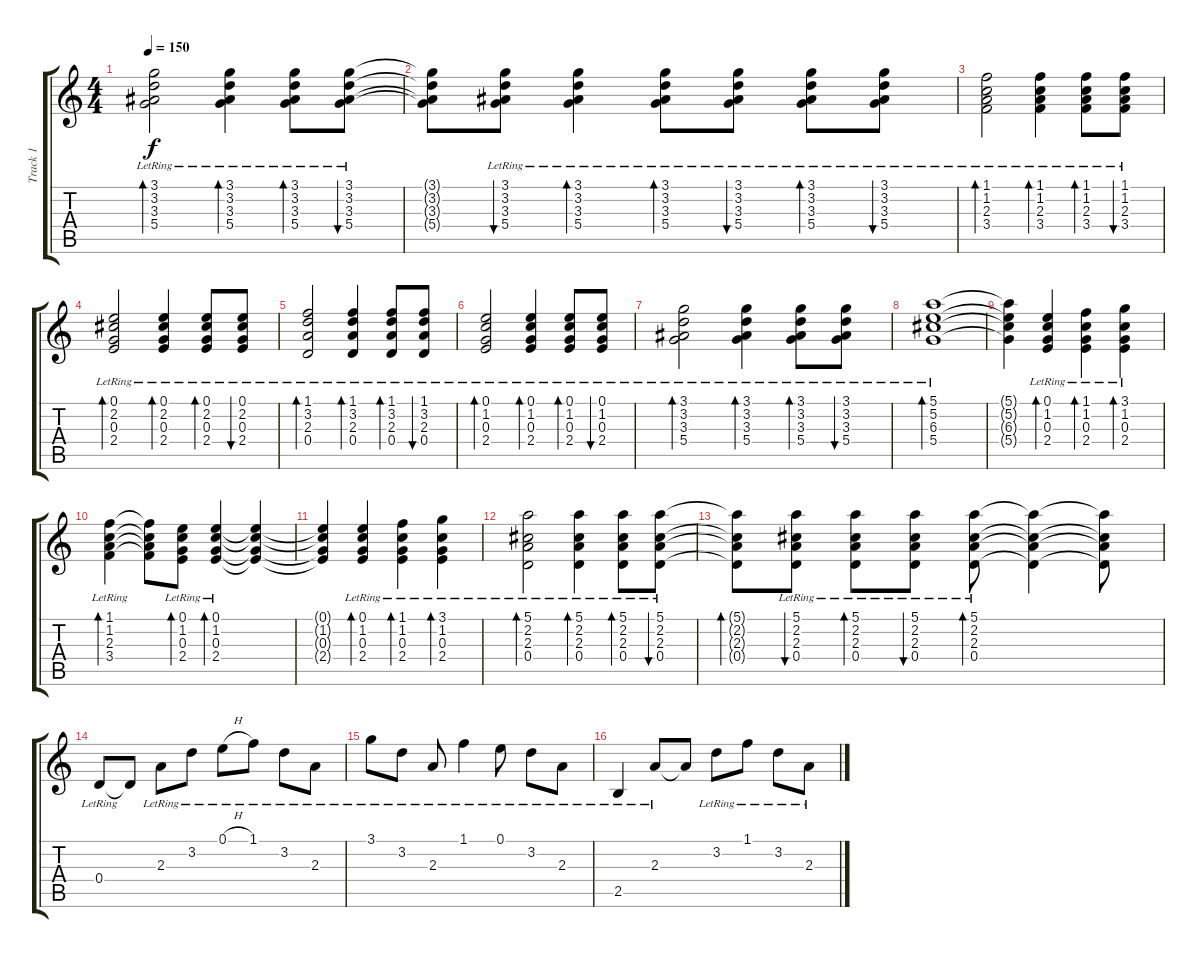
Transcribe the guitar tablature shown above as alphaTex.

\track ("Track 1" "Track 1") {instrument acousticguitarsteel}
\staff {score tabs}
\tuning (E4 B3 G3 D3 A2 E2) {hide}
\ts (4 4)
\tempo 150
\clef g2
\ks c
(3.1{lr} 3.2{lr} 3.3{lr} 5.4{lr}).2{bd 60 dy f} (3.1{lr} 3.2{lr} 3.3{lr} 5.4{lr}).4{bd 60} (3.1{lr} 3.2{lr} 3.3{lr} 5.4{lr}).8{bd 60} (3.1{lr} 3.2{lr} 3.3{lr} 5.4{lr}).8{bu 60} |
(3.1{t} 3.2{t} 3.3{t} 5.4{t}).8 (3.1{lr} 3.2{lr} 3.3{lr} 5.4{lr}).8{bu 60} (3.1{lr} 3.2{lr} 3.3{lr} 5.4{lr}).4{bd 60} (3.1{lr} 3.2{lr} 3.3{lr} 5.4{lr}).8{bd 60} (3.1{lr} 3.2{lr} 3.3{lr} 5.4{lr}).8{bu 60} (3.1{lr} 3.2{lr} 3.3{lr} 5.4{lr}).8{bd 60} (3.1{lr} 3.2{lr} 3.3{lr} 5.4{lr}).8{bu 60} |
(1.1{lr} 1.2{lr} 2.3{lr} 3.4{lr}).2{bd 60} (1.1{lr} 1.2{lr} 2.3{lr} 3.4{lr}).4{bd 60} (1.1{lr} 1.2{lr} 2.3{lr} 3.4{lr}).8{bd 60} (1.1{lr} 1.2{lr} 2.3{lr} 3.4{lr}).8{bu 60} |
(0.1{lr} 2.2{lr} 0.3{lr} 2.4{lr}).2{bd 60} (0.1{lr} 2.2{lr} 0.3{lr} 2.4{lr}).4{bd 60} (0.1{lr} 2.2{lr} 0.3{lr} 2.4{lr}).8{bd 60} (0.1{lr} 2.2{lr} 0.3{lr} 2.4{lr}).8{bu 60} |
(1.1{lr} 3.2{lr} 2.3{lr} 0.4{lr}).2{bd 60} (1.1{lr} 3.2{lr} 2.3{lr} 0.4{lr}).4{bd 60} (1.1{lr} 3.2{lr} 2.3{lr} 0.4{lr}).8{bd 60} (1.1{lr} 3.2{lr} 2.3{lr} 0.4{lr}).8{bu 60} |
(0.1{lr} 1.2{lr} 0.3{lr} 2.4{lr}).2{bd 60} (0.1{lr} 1.2{lr} 0.3{lr} 2.4{lr}).4{bd 60} (0.1{lr} 1.2{lr} 0.3{lr} 2.4{lr}).8{bd 60} (0.1{lr} 1.2{lr} 0.3{lr} 2.4{lr}).8{bu 60} |
(3.1{lr} 3.2{lr} 3.3{lr} 5.4{lr}).2{bd 60} (3.1{lr} 3.2{lr} 3.3{lr} 5.4{lr}).4{bd 60} (3.1{lr} 3.2{lr} 3.3{lr} 5.4{lr}).8{bd 60} (3.1{lr} 3.2{lr} 3.3{lr} 5.4{lr}).8{bu 60} |
(5.1{lr} 5.2{lr} 6.3{lr} 5.4{lr}).1{bd 60} |
(5.1{t} 5.2{t} 6.3{t} 5.4{t}).4 (0.1{lr} 1.2{lr} 0.3{lr} 2.4{lr}).4{bd 60} (1.1{lr} 1.2{lr} 0.3{lr} 2.4{lr}).4{bd 60} (3.1{lr} 1.2{lr} 0.3{lr} 2.4{lr}).4{bd 60} |
(1.1{lr} 1.2{lr} 2.3{lr} 3.4{lr}).4{bd 60} (1.1{t} 1.2{t} 2.3{t} 3.4{t}).8 (0.1{lr} 1.2{lr} 0.3{lr} 2.4{lr}).8{bd 60} (0.1{lr} 1.2{lr} 0.3{lr} 2.4{lr}).4{bd 60} (0.1{t} 1.2{t} 0.3{t} 2.4{t}).4 |
(0.1{t} 1.2{t} 0.3{t} 2.4{t}).4 (0.1{lr} 1.2{lr} 0.3{lr} 2.4{lr}).4{bd 60} (1.1{lr} 1.2{lr} 0.3{lr} 2.4{lr}).4{bd 60} (3.1{lr} 1.2{lr} 0.3{lr} 2.4{lr}).4{bd 60} |
(5.1{lr} 2.2{lr} 2.3{lr} 0.4{lr}).2{bd 60} (5.1{lr} 2.2{lr} 2.3{lr} 0.4{lr}).4{bd 60} (5.1{lr} 2.2{lr} 2.3{lr} 0.4{lr}).8{bd 60} (5.1{lr} 2.2{lr} 2.3{lr} 0.4{lr}).8{bu 60} |
(5.1{t} 2.2{t} 2.3{t} 0.4{t}).8{bd 60} (5.1{lr} 2.2{lr} 2.3{lr} 0.4{lr}).8{bu 60} (5.1{lr} 2.2{lr} 2.3{lr} 0.4{lr}).8{bd 60} (5.1{lr} 2.2{lr} 2.3{lr} 0.4{lr}).8{bu 60} (5.1{lr} 2.2{lr} 2.3{lr} 0.4{lr}).8{bd 60} (5.1{t} 2.2{t} 2.3{t} 0.4{t}).4 (5.1{t} 2.2{t} 2.3{t} 0.4{t}).8 |
0.4{lr}.8 0.4{t}.8 2.3{lr}.8 3.2{lr}.8 0.1{h lr}.8 1.1{lr}.8 3.2{lr}.8 2.3{lr}.8 |
3.1{lr}.8 3.2{lr}.8 2.3{lr}.8 1.1{lr}.4 0.1{lr}.8 3.2{lr}.8 2.3{lr}.8 |
2.5{lr}.4 2.3{lr}.8 2.3{t}.8 3.2{lr}.8 1.1{lr}.8 3.2{lr}.8 2.3{lr}.8
